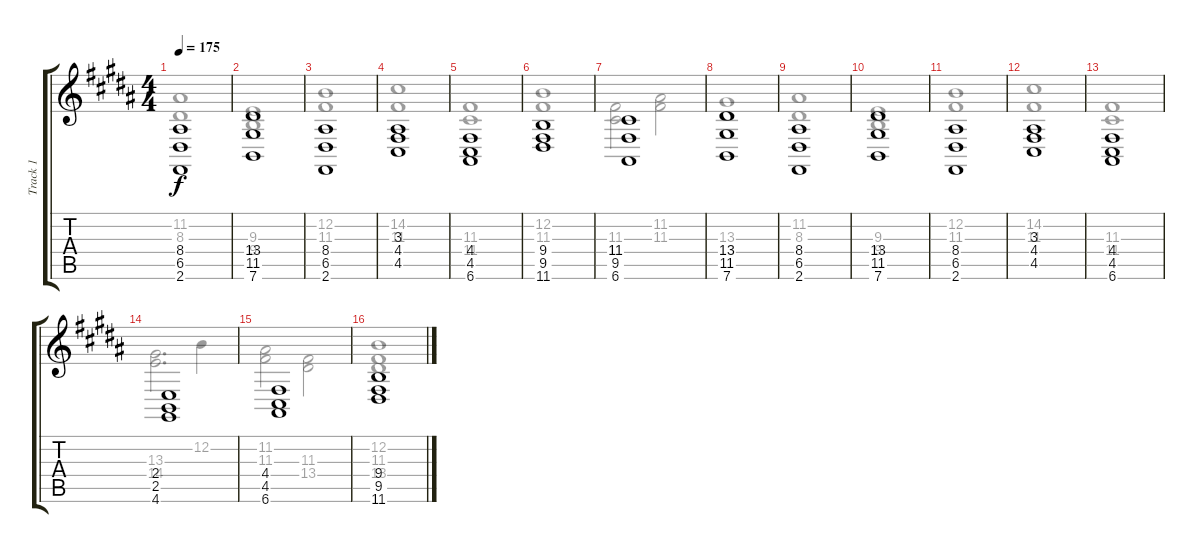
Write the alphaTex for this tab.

\track ("Track 1" "Track 1") {instrument churchorgan}
\staff {score tabs}
\tuning (E4 B3 G3 D3 A2 E2) {hide}
\voice
\ts (4 4)
\tempo 175
\clef g2
\ks b
(8.4 6.5 2.6).1{dy f} |
(13.4 11.5 7.6).1 |
(8.4 6.5 2.6).1 |
(3.3 4.4 4.5).1 |
(4.4 4.5 6.6).1 |
(9.4 9.5 11.6).1 |
(11.4 9.5 6.6).1 |
(13.4 11.5 7.6).1 |
(8.4 6.5 2.6).1 |
(13.4 11.5 7.6).1 |
(8.4 6.5 2.6).1 |
(3.3 4.4 4.5).1 |
(4.4 4.5 6.6).1 |
(2.4 2.5 4.6).1 |
(4.4 4.5 6.6).1 |
(9.4 9.5 11.6).1
\voice
\clef g2
\ottava regular
\simile none
\ks b
(11.2 8.3).1{dy f} |
(9.3 9.4).1 |
(12.2 11.3).1 |
(14.2 11.3).1 |
(11.3 11.4).1 |
(12.2 11.3).1 |
(11.3 11.4).2 (11.2 11.3).2 |
(13.3 13.4).1 |
(11.2 8.3).1 |
(9.3 9.4).1 |
(12.2 11.3).1 |
(14.2 11.3).1 |
(11.3 11.4).1 |
(13.3 14.4).2{d} 12.2.4 |
(11.2 11.3).2 (11.3 13.4).2 |
(12.2 11.3 13.4).1
